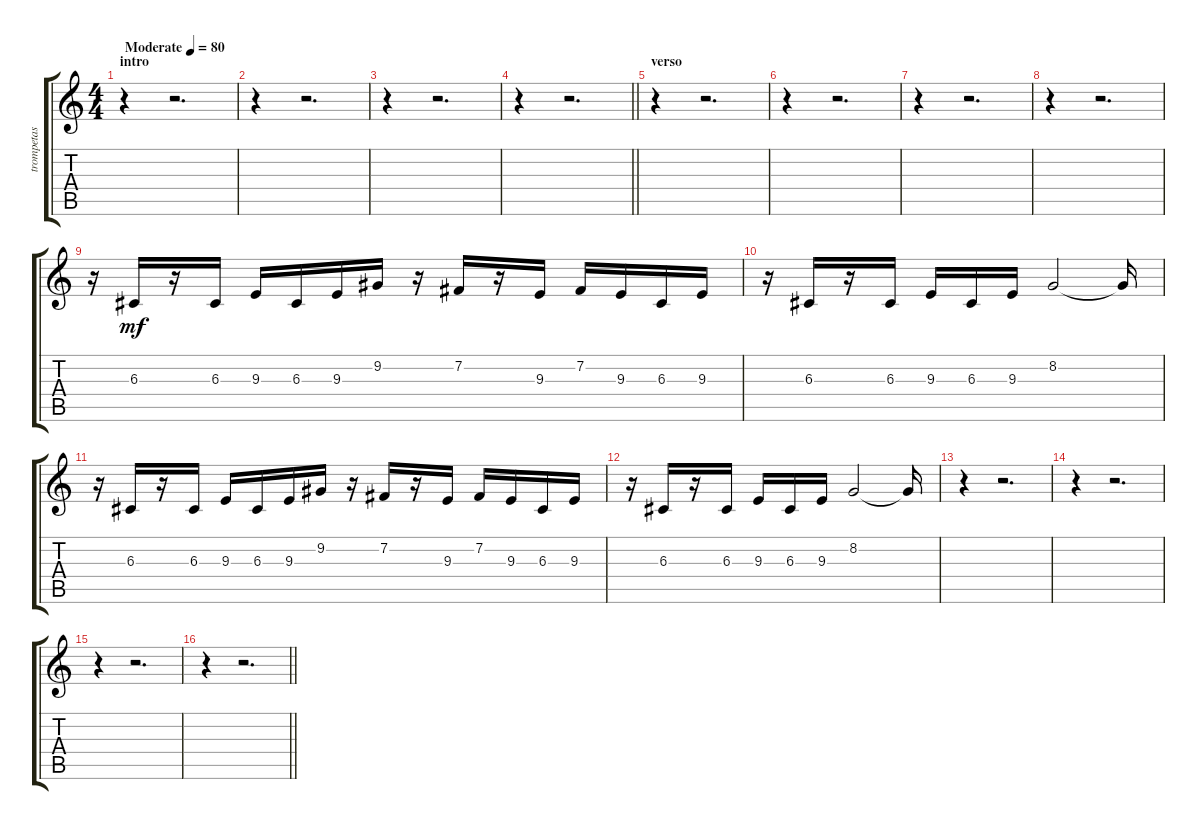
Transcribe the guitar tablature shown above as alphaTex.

\track ("trompetas" "trompetas") {instrument trumpet}
\staff {score tabs}
\tuning (E4 B3 G3 D3 A2 E2) {hide}
\ts (4 4)
\section ("" "intro")
\tempo (80 "Moderate")
\clef g2
\ks c
r.4{dy mf instrument trumpet} r.2{d} |
r.4 r.2{d} |
r.4 r.2{d} |
\barLineRight lightlight
r.4 r.2{d} |
\section ("" "verso")
r.4 r.2{d} |
r.4 r.2{d} |
r.4 r.2{d} |
r.4 r.2{d} |
r.16 6.3.16 r.16 6.3.16 9.3.16 6.3.16 9.3.16 9.2.16 r.16 7.2.16 r.16 9.3.16 7.2.16 9.3.16 6.3.16 9.3.16 |
r.16 6.3.16 r.16 6.3.16 9.3.16 6.3.16 9.3.16 8.2.2 8.2{t}.16 |
r.16 6.3.16 r.16 6.3.16 9.3.16 6.3.16 9.3.16 9.2.16 r.16 7.2.16 r.16 9.3.16 7.2.16 9.3.16 6.3.16 9.3.16 |
r.16 6.3.16 r.16 6.3.16 9.3.16 6.3.16 9.3.16 8.2.2 8.2{t}.16 |
r.4 r.2{d} |
r.4 r.2{d} |
r.4 r.2{d} |
\barLineRight lightlight
r.4 r.2{d}
